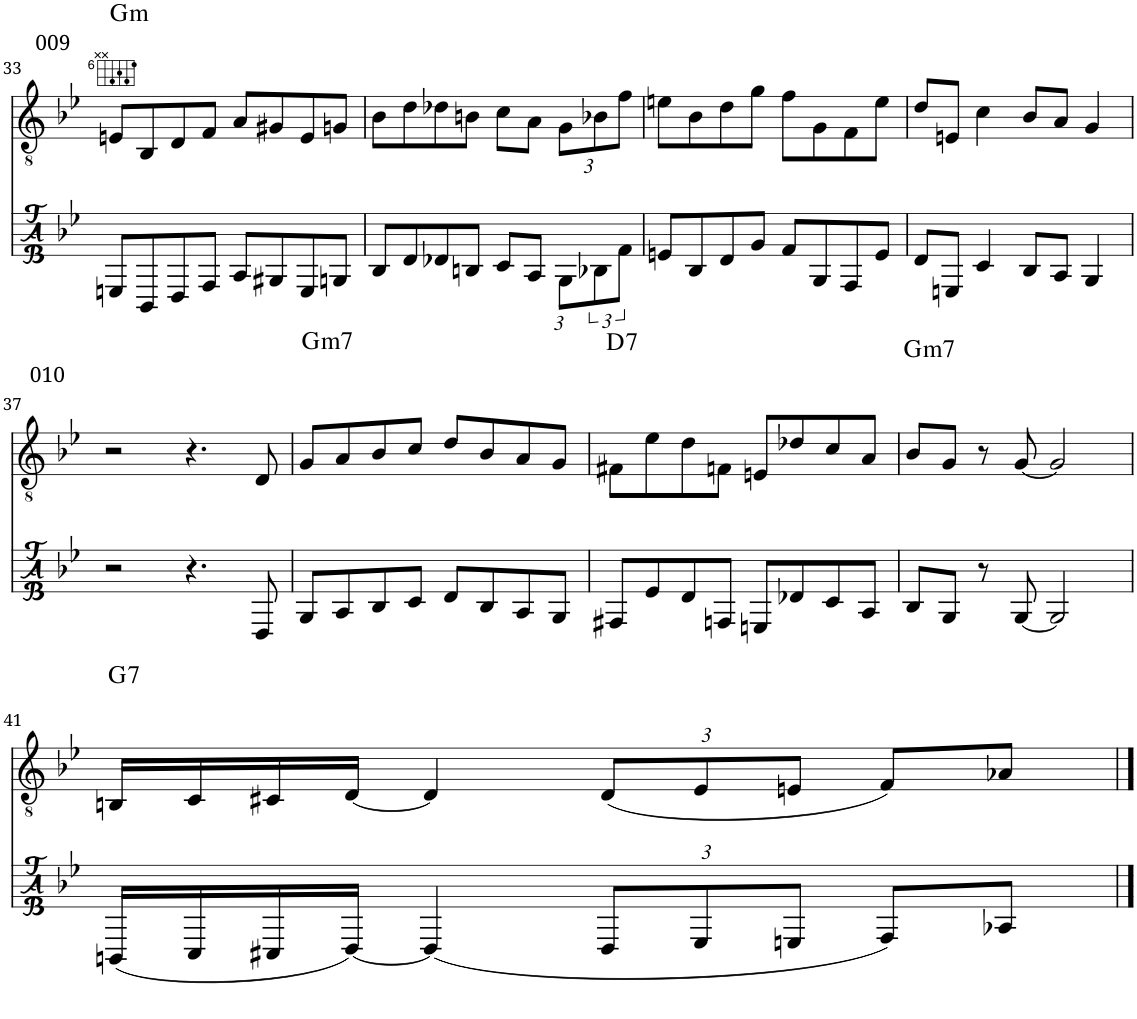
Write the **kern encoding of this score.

**kern	**kern	**harte
*part1	*part1	*part1
*staff2	*staff1	*
*I"Acoustic Guitar (nylon)	*	*
*I'Ac Gtr	*	*
!!LO:PB:g=z
*	*clefGv2	*
*k[b-e-]	*k[b-e-]	*
*M4/4	*M4/4	*
=33	=33	=33
!	!LO:TX:a:t=009	!LO:H:kt=m
8En/L	8En/L	G:min
8BB-/	8BB-/	.
8D/	8D/	.
8F/J	8F/J	.
8A/L	8A/L	.
8G#X/	8G#X/	.
8E/	8E/	.
8Gn/J	8Gn/J	.
=34	=34	=34
8B-/L	8B-\L	.
8d/	8d\	.
8d-X/	8d-X\	.
8Bn/J	8Bn\J	.
8c/L	8c\L	.
8A/J	8A\J	.
*	*Xbrackettup	*
12G\L	12G\L	.
12B-X\	12B-X\	.
12f\J	12f\J	.
=35	=35	=35
8en/L	8en\L	.
8B-/	8B-\	.
8d/	8d\	.
8g/J	8g\J	.
8f/L	8f\L	.
8G/	8G\	.
8F/	8F\	.
8e/J	8e\J	.
=36	=36	=36
8d/L	8d/L	.
8En/J	8En/J	.
4c/	4c\	.
8B-/L	8B-/L	.
8A/J	8A/J	.
4G/	4G/	.
!!LO:LB:g=z
=37	=37	=37
!	!LO:TX:a:t=010	!
2r	2r	.
4.r	4.r	.
8D/	8D/	.
=38	=38	=38
!	!	!LO:H:kt=m7
8G/L	8G/L	G:min7
8A/	8A/	.
8B-/	8B-/	.
8c/J	8c/J	.
8d/L	8d/L	.
8B-/	8B-/	.
8A/	8A/	.
8G/J	8G/J	.
=39	=39	=39
!	!	!LO:H:kt=7
8F#X/L	8F#X\L	D:7
8e-/	8e-\	.
8d/	8d\	.
8Fn/J	8Fn\J	.
8En/L	8En/L	.
8d-X/	8d-X/	.
8c/	8c/	.
8A/J	8A/J	.
=40	=40	=40
!	!	!LO:H:kt=m7
8B-/L	8B-/L	G:min7
8G/J	8G/J	.
8r	8r	.
[8G/	[8G/	.
2G/]	(2G/]	.
!!LO:LB:g=z
=41	=41	=41
!	!	!LO:H:kt=7
16BBn/LL	16BBn/LL	G:7
16C/	16C/	.
16C#X/	16C#X/	.
[16D/JJ	[16D/JJ)	.
4D/]	4D/]	.
*Xbrackettup	*	*
12D/L	(12D/L	.
12E-/	12E-/	.
12En/J	12En/J	.
8F/L	8F/L)	.
8A-X/J	8A-X/J	.
==	==	==
*-	*-	*-
